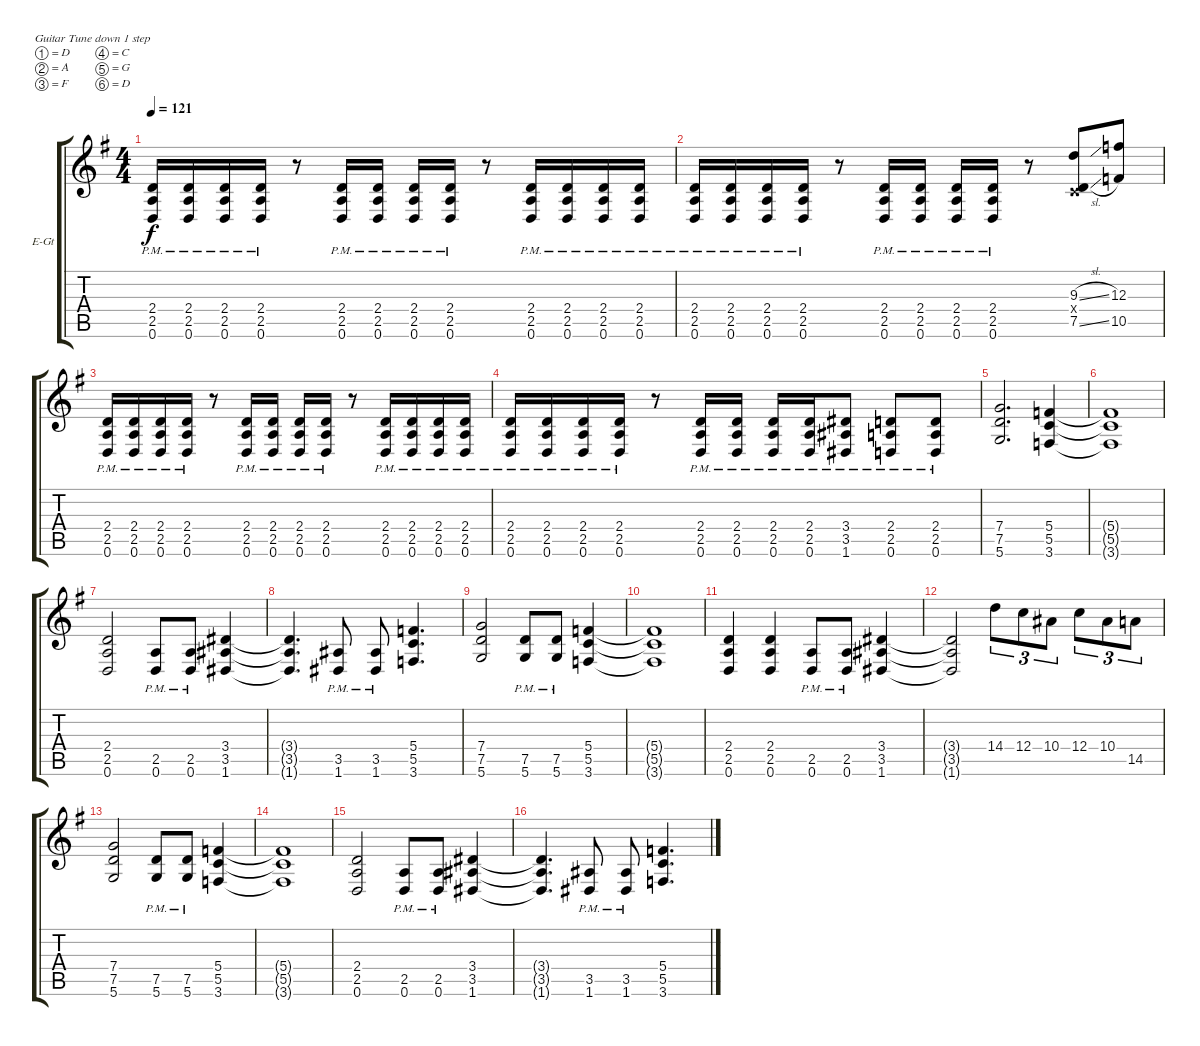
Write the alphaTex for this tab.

\bracketExtendMode groupsimilarinstruments
\firstSystemTrackNameOrientation horizontal
\otherSystemsTrackNameOrientation horizontal
\track ("Steven Nixon" "E-Gt") {instrument distortionguitar}
\staff {score tabs}
\tuning (D4 A3 F3 C3 G2 D2)
\ts (4 4)
\tempo 121
\clef g2
\ks g
(2.4{pm} 2.5{pm} 0.6{pm}).16{dy f} (2.4{pm} 2.5{pm} 0.6{pm}).16 (2.4{pm} 2.5{pm} 0.6{pm}).16 (2.4{pm} 2.5{pm} 0.6{pm}).16 r.8 (2.4{pm} 2.5{pm} 0.6{pm}).16 (2.4{pm} 2.5{pm} 0.6{pm}).16 (2.4{pm} 2.5{pm} 0.6{pm}).16 (2.4{pm} 2.5{pm} 0.6{pm}).16 r.8 (2.4{pm} 2.5{pm} 0.6{pm}).16 (2.4{pm} 2.5{pm} 0.6{pm}).16 (2.4{pm} 2.5{pm} 0.6{pm}).16 (2.4{pm} 2.5{pm} 0.6{pm}).16 |
(2.4{pm} 2.5{pm} 0.6{pm}).16 (2.4{pm} 2.5{pm} 0.6{pm}).16 (2.4{pm} 2.5{pm} 0.6{pm}).16 (2.4{pm} 2.5{pm} 0.6{pm}).16 r.8 (2.4{pm} 2.5{pm} 0.6{pm}).16 (2.4{pm} 2.5{pm} 0.6{pm}).16 (2.4{pm} 2.5{pm} 0.6{pm}).16 (2.4{pm} 2.5{pm} 0.6{pm}).16 r.8 (9.3{sl} 0.4{x} 7.5{sl}).8 (12.3 10.5).8 |
(2.4{pm} 2.5{pm} 0.6{pm}).16 (2.4{pm} 2.5{pm} 0.6{pm}).16 (2.4{pm} 2.5{pm} 0.6{pm}).16 (2.4{pm} 2.5{pm} 0.6{pm}).16 r.8 (2.4{pm} 2.5{pm} 0.6{pm}).16 (2.4{pm} 2.5{pm} 0.6{pm}).16 (2.4{pm} 2.5{pm} 0.6{pm}).16 (2.4{pm} 2.5{pm} 0.6{pm}).16 r.8 (2.4{pm} 2.5{pm} 0.6{pm}).16 (2.4{pm} 2.5{pm} 0.6{pm}).16 (2.4{pm} 2.5{pm} 0.6{pm}).16 (2.4{pm} 2.5{pm} 0.6{pm}).16 |
(2.4{pm} 2.5{pm} 0.6{pm}).16 (2.4{pm} 2.5{pm} 0.6{pm}).16 (2.4{pm} 2.5{pm} 0.6{pm}).16 (2.4{pm} 2.5{pm} 0.6{pm}).16 r.8 (2.4{pm} 2.5{pm} 0.6{pm}).16 (2.4{pm} 2.5{pm} 0.6{pm}).16 (2.4{pm} 2.5{pm} 0.6{pm}).16 (2.4{pm} 2.5{pm} 0.6{pm}).16 (3.4{pm} 3.5{pm} 1.6{pm}).8 (2.4{pm} 2.5{pm} 0.6{pm}).8 (2.4{pm} 2.5{pm} 0.6{pm}).8 |
(7.4 7.5 5.6).2{d} (5.4 5.5 3.6).4 |
(5.4{t} 5.5{t} 3.6{t}).1 |
(2.4 2.5 0.6).2 (2.5{pm} 0.6{pm}).8 (2.5{pm} 0.6{pm}).8 (3.4 3.5 1.6).4 |
(3.4{t} 3.5{t} 1.6{t}).4{d} (3.5{pm} 1.6{pm}).8 (3.5{pm} 1.6{pm}).8 (5.4 5.5 3.6).4{d} |
(7.4 7.5 5.6).2 (7.5{pm} 5.6{pm}).8 (7.5{pm} 5.6{pm}).8 (5.4 5.5 3.6).4 |
(5.4{t} 5.5{t} 3.6{t}).1 |
(2.4 2.5 0.6).4 (2.4 2.5 0.6).4 (2.5{pm} 0.6{pm}).8 (2.5{pm} 0.6{pm}).8 (3.4 3.5 1.6).4 |
(3.4{t} 3.5{t} 1.6{t}).2 14.4.8{tu (3 2)} 12.4.8{tu (3 2)} 10.4.8{tu (3 2)} 12.4.8{tu (3 2)} 10.4.8{tu (3 2)} 14.5.8{tu (3 2)} |
(7.4 7.5 5.6).2 (7.5{pm} 5.6{pm}).8 (7.5{pm} 5.6{pm}).8 (5.4 5.5 3.6).4 |
(5.4{t} 5.5{t} 3.6{t}).1 |
(2.4 2.5 0.6).2 (2.5{pm} 0.6{pm}).8 (2.5{pm} 0.6{pm}).8 (3.4 3.5 1.6).4 |
(3.4{t} 3.5{t} 1.6{t}).4{d} (3.5{pm} 1.6{pm}).8 (3.5{pm} 1.6{pm}).8 (5.4 5.5 3.6).4{d}
